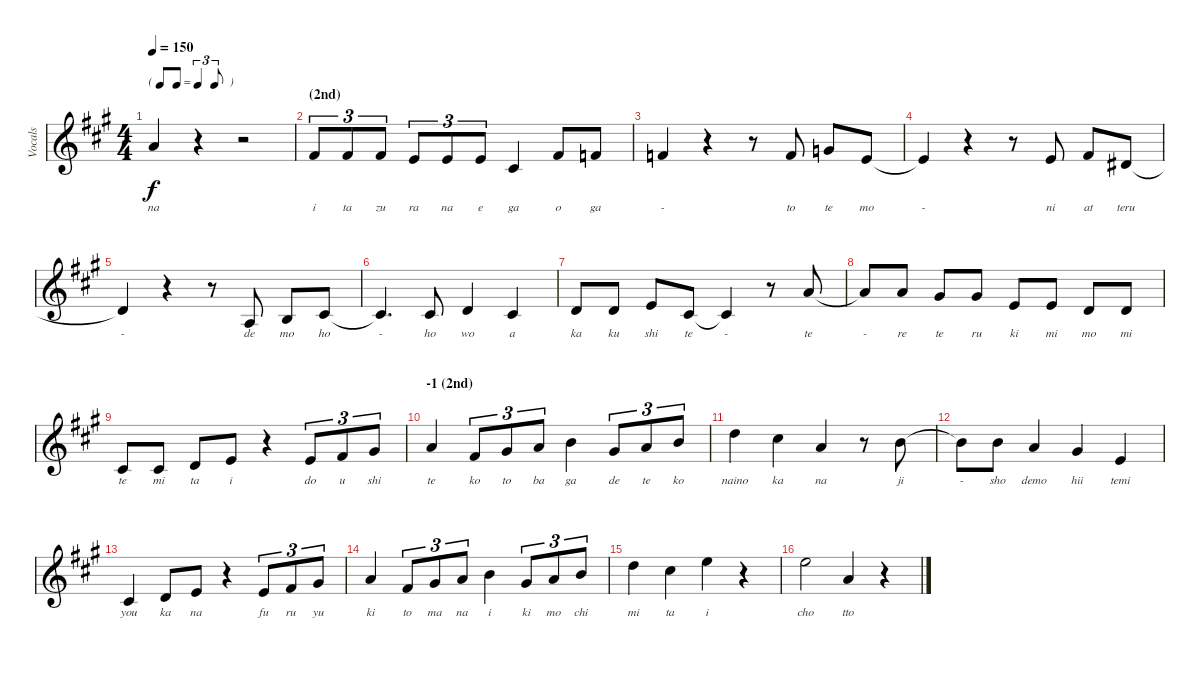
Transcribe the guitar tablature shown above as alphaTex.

\track ("Vocals" "Vocals") {instrument clarinet}
\staff {score}
\tuning (E4 B3 G3 D3 A2 E2 B1) {hide}
\ts (4 4)
\tf triplet8th
\tempo 150
\clef g2
\ks a
5.1.4{lyrics (0 "na") lyrics (1 "") lyrics (2 "") lyrics (3 "") lyrics (4 "") dy f} r.4 r.2 |
\section ("" "(2nd)")
2.1.8{tu (3 2) lyrics (0 "i") lyrics (1 "") lyrics (2 "") lyrics (3 "") lyrics (4 "")} 2.1.8{tu (3 2) lyrics (0 "ta") lyrics (1 "") lyrics (2 "") lyrics (3 "") lyrics (4 "")} 2.1.8{tu (3 2) lyrics (0 "zu") lyrics (1 "") lyrics (2 "") lyrics (3 "") lyrics (4 "")} 0.1.8{tu (3 2) lyrics (0 "ra") lyrics (1 "") lyrics (2 "") lyrics (3 "") lyrics (4 "")} 0.1.8{tu (3 2) lyrics (0 "na") lyrics (1 "") lyrics (2 "") lyrics (3 "") lyrics (4 "")} 0.1.8{tu (3 2) lyrics (0 "e") lyrics (1 "") lyrics (2 "") lyrics (3 "") lyrics (4 "")} 2.2.4{lyrics (0 "ga") lyrics (1 "") lyrics (2 "") lyrics (3 "") lyrics (4 "")} 2.1.8{lyrics (0 "o") lyrics (1 "") lyrics (2 "") lyrics (3 "") lyrics (4 "")} 1.1.8{lyrics (0 "ga") lyrics (1 "") lyrics (2 "") lyrics (3 "") lyrics (4 "")} |
1.1.4{lyrics (0 "-") lyrics (1 "") lyrics (2 "") lyrics (3 "") lyrics (4 "")} r.4 r.8 1.1.8{lyrics (0 "to") lyrics (1 "") lyrics (2 "") lyrics (3 "") lyrics (4 "")} 3.1.8{lyrics (0 "te") lyrics (1 "") lyrics (2 "") lyrics (3 "") lyrics (4 "")} 0.1.8{lyrics (0 "mo") lyrics (1 "") lyrics (2 "") lyrics (3 "") lyrics (4 "")} |
0.1{t}.4{lyrics (0 "-") lyrics (1 "") lyrics (2 "") lyrics (3 "") lyrics (4 "")} r.4 r.8 0.1.8{lyrics (0 "ni") lyrics (1 "") lyrics (2 "") lyrics (3 "") lyrics (4 "")} 2.1.8{lyrics (0 "at") lyrics (1 "") lyrics (2 "") lyrics (3 "") lyrics (4 "")} 4.2.8{lyrics (0 "teru") lyrics (1 "") lyrics (2 "") lyrics (3 "") lyrics (4 "")} |
4.2{t}.4{lyrics (0 "-") lyrics (1 "") lyrics (2 "") lyrics (3 "") lyrics (4 "")} r.4 r.8 2.3.8{lyrics (0 "de") lyrics (1 "") lyrics (2 "") lyrics (3 "") lyrics (4 "")} 0.2.8{lyrics (0 "mo") lyrics (1 "") lyrics (2 "") lyrics (3 "") lyrics (4 "")} 2.2.8{lyrics (0 "ho") lyrics (1 "") lyrics (2 "") lyrics (3 "") lyrics (4 "")} |
2.2{t}.4{d lyrics (0 "-") lyrics (1 "") lyrics (2 "") lyrics (3 "") lyrics (4 "")} 2.2.8{lyrics (0 "ho") lyrics (1 "") lyrics (2 "") lyrics (3 "") lyrics (4 "")} 3.2.4{lyrics (0 "wo") lyrics (1 "") lyrics (2 "") lyrics (3 "") lyrics (4 "")} 2.2.4{lyrics (0 "a") lyrics (1 "") lyrics (2 "") lyrics (3 "") lyrics (4 "")} |
3.2.8{lyrics (0 "ka") lyrics (1 "") lyrics (2 "") lyrics (3 "") lyrics (4 "")} 3.2.8{lyrics (0 "ku") lyrics (1 "") lyrics (2 "") lyrics (3 "") lyrics (4 "")} 0.1.8{lyrics (0 "shi") lyrics (1 "") lyrics (2 "") lyrics (3 "") lyrics (4 "")} 2.2.8{lyrics (0 "te") lyrics (1 "") lyrics (2 "") lyrics (3 "") lyrics (4 "")} 2.2{t}.4{lyrics (0 "-") lyrics (1 "") lyrics (2 "") lyrics (3 "") lyrics (4 "")} r.8 5.1.8{lyrics (0 "te") lyrics (1 "") lyrics (2 "") lyrics (3 "") lyrics (4 "")} |
5.1{t}.8{lyrics (0 "-") lyrics (1 "") lyrics (2 "") lyrics (3 "") lyrics (4 "")} 5.1.8{lyrics (0 "re") lyrics (1 "") lyrics (2 "") lyrics (3 "") lyrics (4 "")} 4.1.8{lyrics (0 "te") lyrics (1 "") lyrics (2 "") lyrics (3 "") lyrics (4 "")} 4.1.8{lyrics (0 "ru") lyrics (1 "") lyrics (2 "") lyrics (3 "") lyrics (4 "")} 0.1.8{lyrics (0 "ki") lyrics (1 "") lyrics (2 "") lyrics (3 "") lyrics (4 "")} 0.1.8{lyrics (0 "mi") lyrics (1 "") lyrics (2 "") lyrics (3 "") lyrics (4 "")} 3.2.8{lyrics (0 "mo") lyrics (1 "") lyrics (2 "") lyrics (3 "") lyrics (4 "")} 3.2.8{lyrics (0 "mi") lyrics (1 "") lyrics (2 "") lyrics (3 "") lyrics (4 "")} |
2.2.8{lyrics (0 "te") lyrics (1 "") lyrics (2 "") lyrics (3 "") lyrics (4 "")} 2.2.8{lyrics (0 "mi") lyrics (1 "") lyrics (2 "") lyrics (3 "") lyrics (4 "")} 3.2.8{lyrics (0 "ta") lyrics (1 "") lyrics (2 "") lyrics (3 "") lyrics (4 "")} 0.1.8{lyrics (0 "i") lyrics (1 "") lyrics (2 "") lyrics (3 "") lyrics (4 "")} r.4 0.1.8{tu (3 2) lyrics (0 "do") lyrics (1 "") lyrics (2 "") lyrics (3 "") lyrics (4 "")} 2.1.8{tu (3 2) lyrics (0 "u") lyrics (1 "") lyrics (2 "") lyrics (3 "") lyrics (4 "")} 4.1.8{tu (3 2) lyrics (0 "shi") lyrics (1 "") lyrics (2 "") lyrics (3 "") lyrics (4 "")} |
\section ("" "-1 (2nd)")
5.1.4{lyrics (0 "te") lyrics (1 "") lyrics (2 "") lyrics (3 "") lyrics (4 "")} 2.1.8{tu (3 2) lyrics (0 "ko") lyrics (1 "") lyrics (2 "") lyrics (3 "") lyrics (4 "")} 4.1.8{tu (3 2) lyrics (0 "to") lyrics (1 "") lyrics (2 "") lyrics (3 "") lyrics (4 "")} 5.1.8{tu (3 2) lyrics (0 "ba") lyrics (1 "") lyrics (2 "") lyrics (3 "") lyrics (4 "")} 7.1.4{lyrics (0 "ga") lyrics (1 "") lyrics (2 "") lyrics (3 "") lyrics (4 "")} 4.1.8{tu (3 2) lyrics (0 "de") lyrics (1 "") lyrics (2 "") lyrics (3 "") lyrics (4 "")} 5.1.8{tu (3 2) lyrics (0 "te") lyrics (1 "") lyrics (2 "") lyrics (3 "") lyrics (4 "")} 7.1.8{tu (3 2) lyrics (0 "ko") lyrics (1 "") lyrics (2 "") lyrics (3 "") lyrics (4 "")} |
10.1.4{lyrics (0 "naino") lyrics (1 "") lyrics (2 "") lyrics (3 "") lyrics (4 "")} 9.1.4{lyrics (0 "ka") lyrics (1 "") lyrics (2 "") lyrics (3 "") lyrics (4 "")} 5.1.4{lyrics (0 "na") lyrics (1 "") lyrics (2 "") lyrics (3 "") lyrics (4 "")} r.8 7.1.8{lyrics (0 "ji") lyrics (1 "") lyrics (2 "") lyrics (3 "") lyrics (4 "")} |
7.1{t}.8{lyrics (0 "-") lyrics (1 "") lyrics (2 "") lyrics (3 "") lyrics (4 "")} 7.1.8{lyrics (0 "sho") lyrics (1 "") lyrics (2 "") lyrics (3 "") lyrics (4 "")} 5.1.4{lyrics (0 "demo") lyrics (1 "") lyrics (2 "") lyrics (3 "") lyrics (4 "")} 4.1.4{lyrics (0 "hii") lyrics (1 "") lyrics (2 "") lyrics (3 "") lyrics (4 "")} 0.1.4{lyrics (0 "temi") lyrics (1 "") lyrics (2 "") lyrics (3 "") lyrics (4 "")} |
2.2.4{lyrics (0 "you") lyrics (1 "") lyrics (2 "") lyrics (3 "") lyrics (4 "")} 3.2.8{lyrics (0 "ka") lyrics (1 "") lyrics (2 "") lyrics (3 "") lyrics (4 "")} 0.1.8{lyrics (0 "na") lyrics (1 "") lyrics (2 "") lyrics (3 "") lyrics (4 "")} r.4 0.1.8{tu (3 2) lyrics (0 "fu") lyrics (1 "") lyrics (2 "") lyrics (3 "") lyrics (4 "")} 2.1.8{tu (3 2) lyrics (0 "ru") lyrics (1 "") lyrics (2 "") lyrics (3 "") lyrics (4 "")} 4.1.8{tu (3 2) lyrics (0 "yu") lyrics (1 "") lyrics (2 "") lyrics (3 "") lyrics (4 "")} |
5.1.4{lyrics (0 "ki") lyrics (1 "") lyrics (2 "") lyrics (3 "") lyrics (4 "")} 2.1.8{tu (3 2) lyrics (0 "to") lyrics (1 "") lyrics (2 "") lyrics (3 "") lyrics (4 "")} 4.1.8{tu (3 2) lyrics (0 "ma") lyrics (1 "") lyrics (2 "") lyrics (3 "") lyrics (4 "")} 5.1.8{tu (3 2) lyrics (0 "na") lyrics (1 "") lyrics (2 "") lyrics (3 "") lyrics (4 "")} 7.1.4{lyrics (0 "i") lyrics (1 "") lyrics (2 "") lyrics (3 "") lyrics (4 "")} 4.1.8{tu (3 2) lyrics (0 "ki") lyrics (1 "") lyrics (2 "") lyrics (3 "") lyrics (4 "")} 5.1.8{tu (3 2) lyrics (0 "mo") lyrics (1 "") lyrics (2 "") lyrics (3 "") lyrics (4 "")} 7.1.8{tu (3 2) lyrics (0 "chi") lyrics (1 "") lyrics (2 "") lyrics (3 "") lyrics (4 "")} |
10.1.4{lyrics (0 "mi") lyrics (1 "") lyrics (2 "") lyrics (3 "") lyrics (4 "")} 9.1.4{lyrics (0 "ta") lyrics (1 "") lyrics (2 "") lyrics (3 "") lyrics (4 "")} 12.1.4{lyrics (0 "i") lyrics (1 "") lyrics (2 "") lyrics (3 "") lyrics (4 "")} r.4 |
12.1.2{lyrics (0 "cho") lyrics (1 "") lyrics (2 "") lyrics (3 "") lyrics (4 "")} 5.1.4{lyrics (0 "tto") lyrics (1 "") lyrics (2 "") lyrics (3 "") lyrics (4 "")} r.4
